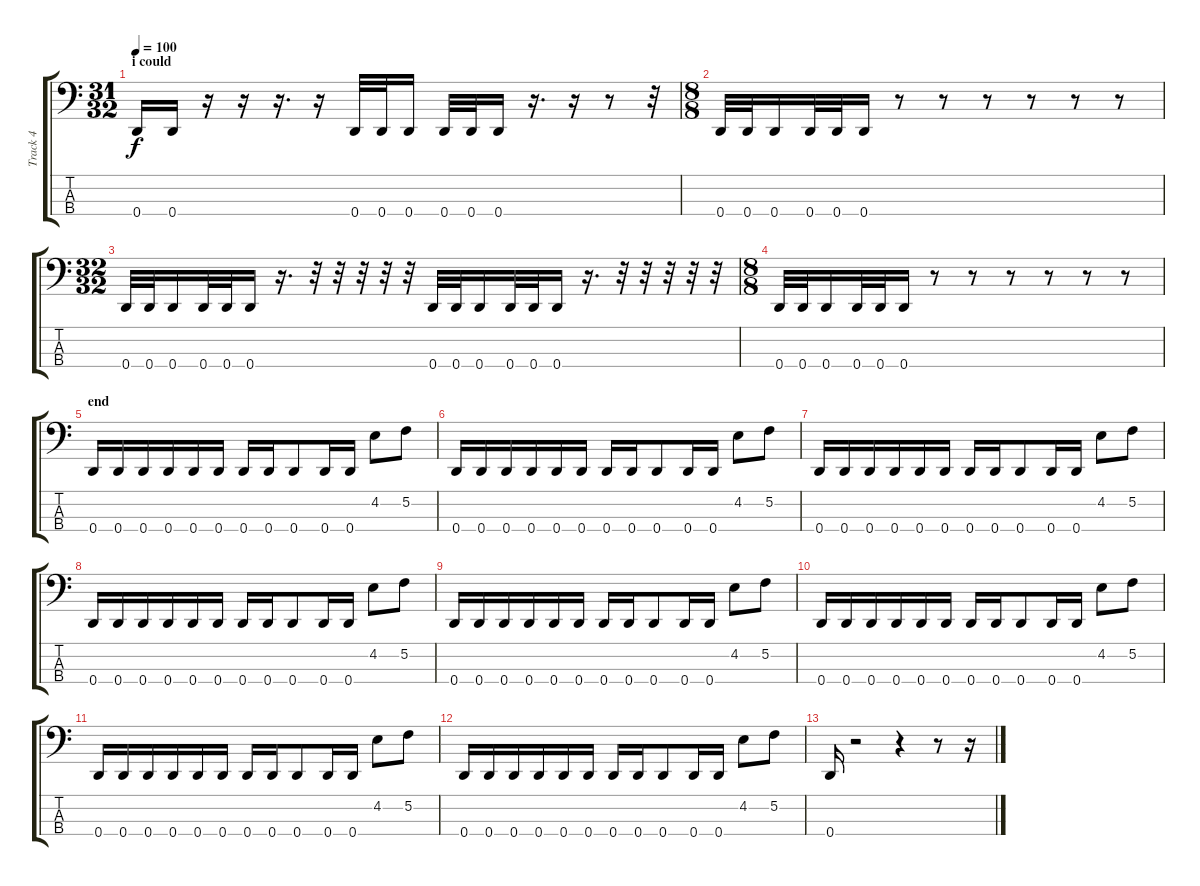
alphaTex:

\track ("Track 4" "Track 4") {instrument electricbassfinger}
\staff {score tabs}
\tuning (F2 C2 G1 D1) {hide}
\ts (31 32)
\section ("" "i could")
\tempo 100
\clef f4
\ks c
0.4.16{dy f} 0.4.16 r.16 r.16 r.16{d} r.16 0.4.32 0.4.32 0.4.16 0.4.32 0.4.32 0.4.16 r.16{d} r.16 r.8 r.32 |
\ts (8 8)
0.4.32 0.4.32 0.4.16 0.4.32 0.4.32 0.4.16 r.8 r.8 r.8 r.8 r.8 r.8 |
\ts (32 32)
0.4.32 0.4.32 0.4.16 0.4.32 0.4.32 0.4.16 r.16{d} r.32 r.32 r.32 r.32 r.32 0.4.32 0.4.32 0.4.16 0.4.32 0.4.32 0.4.16 r.16{d} r.32 r.32 r.32 r.32 r.32 |
\ts (8 8)
0.4.32 0.4.32 0.4.16 0.4.32 0.4.32 0.4.16 r.8 r.8 r.8 r.8 r.8 r.8 |
\section ("" "end")
0.4.16 0.4.16 0.4.16 0.4.16 0.4.16 0.4.16 0.4.16 0.4.16 0.4.8 0.4.16 0.4.16 4.2.8 5.2.8 |
0.4.16 0.4.16 0.4.16 0.4.16 0.4.16 0.4.16 0.4.16 0.4.16 0.4.8 0.4.16 0.4.16 4.2.8 5.2.8 |
0.4.16 0.4.16 0.4.16 0.4.16 0.4.16 0.4.16 0.4.16 0.4.16 0.4.8 0.4.16 0.4.16 4.2.8 5.2.8 |
0.4.16 0.4.16 0.4.16 0.4.16 0.4.16 0.4.16 0.4.16 0.4.16 0.4.8 0.4.16 0.4.16 4.2.8 5.2.8 |
0.4.16 0.4.16 0.4.16 0.4.16 0.4.16 0.4.16 0.4.16 0.4.16 0.4.8 0.4.16 0.4.16 4.2.8 5.2.8 |
0.4.16 0.4.16 0.4.16 0.4.16 0.4.16 0.4.16 0.4.16 0.4.16 0.4.8 0.4.16 0.4.16 4.2.8 5.2.8 |
0.4.16 0.4.16 0.4.16 0.4.16 0.4.16 0.4.16 0.4.16 0.4.16 0.4.8 0.4.16 0.4.16 4.2.8 5.2.8 |
0.4.16 0.4.16 0.4.16 0.4.16 0.4.16 0.4.16 0.4.16 0.4.16 0.4.8 0.4.16 0.4.16 4.2.8 5.2.8 |
0.4.16 r.2 r.4 r.8 r.16
